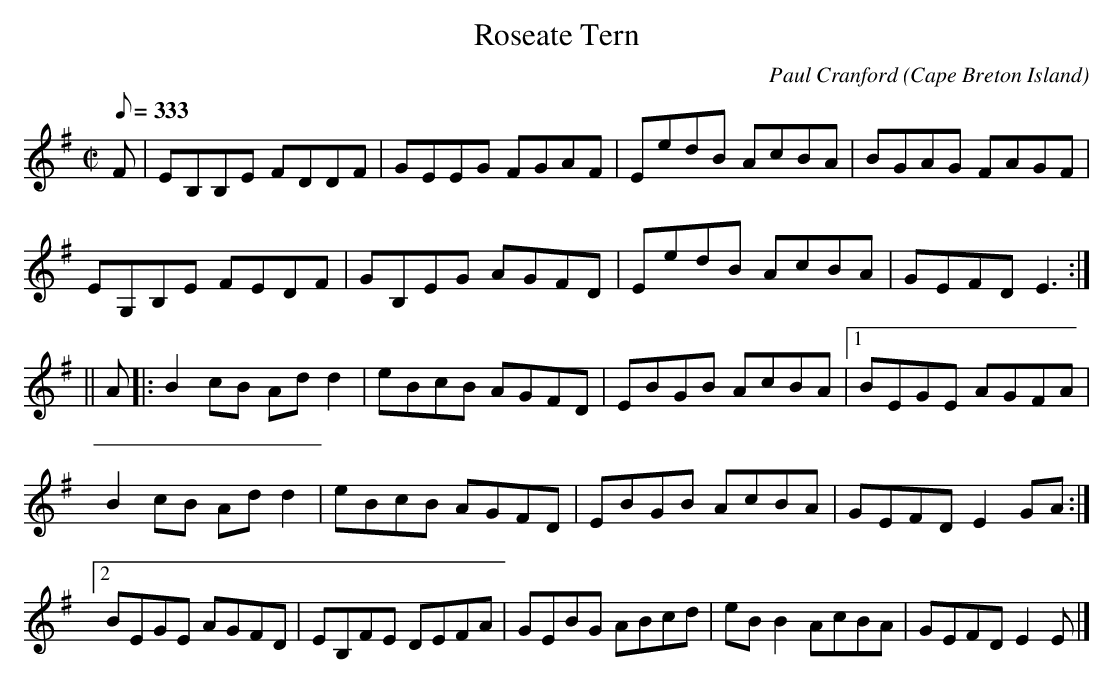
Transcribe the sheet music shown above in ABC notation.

X:1
T:Roseate Tern
C:Paul Cranford
O:Cape Breton Island
L:1/8
Q:333
M:C|
K:Eaeo
F|EB,B,E FDDF|GEEG FGAF|EedB AcBA|BGAG FAGF|
EG,B,E FEDF|GB,EG AGFD|EedB AcBA|GEFD E3:|
||A|:B2 cB Add2|eBcB AGFD|EBGB AcBA|[1BEGE AGFA|
B2 cB Add2|eBcB AGFD|EBGB AcBA|GEFD E2 GA:|
[2BEGE AGFD|EB,FE DEFA|GEBG ABcd|eBB2 AcBA|GEFD E2 E|]
